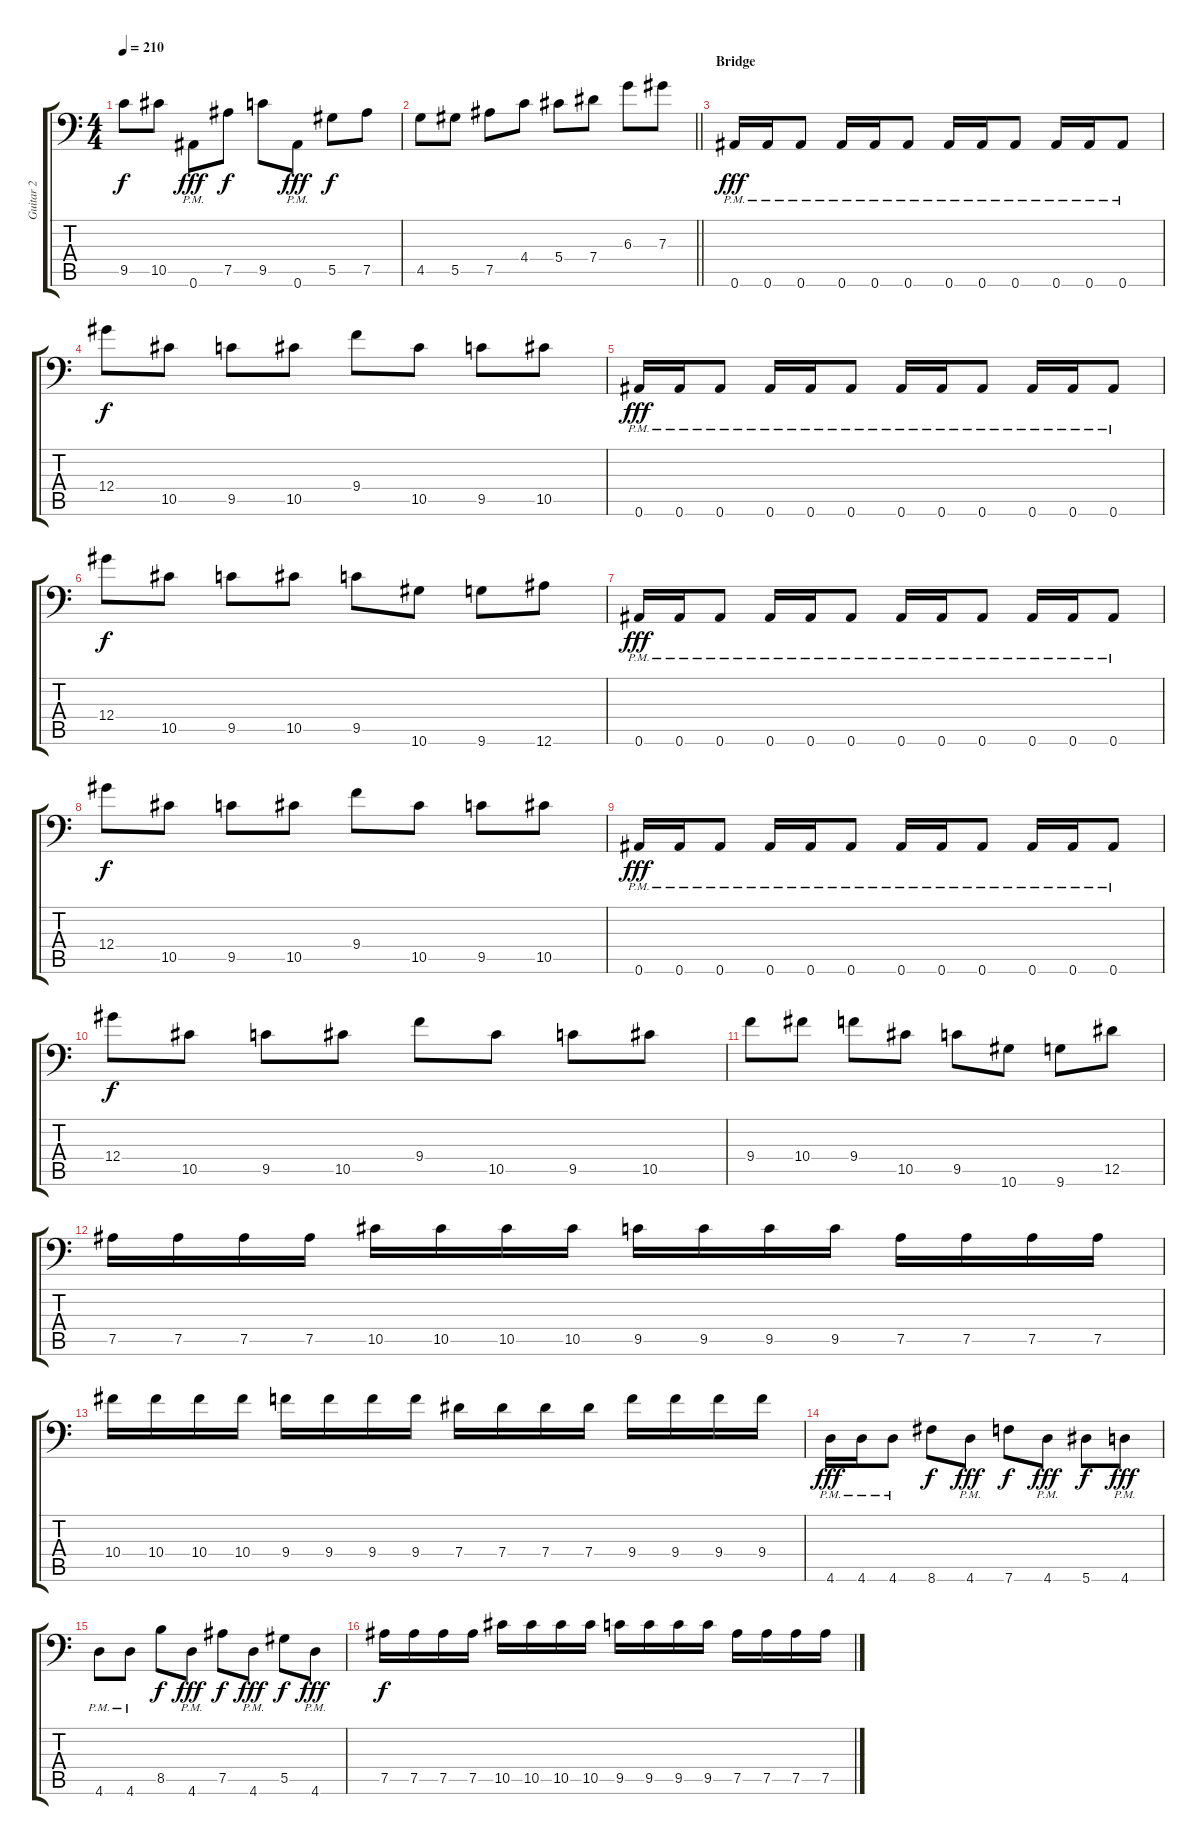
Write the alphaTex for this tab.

\track ("Guitar 2" "Guitar 2") {instrument distortionguitar}
\staff {score tabs}
\tuning (Bb3 F3 Db3 Ab2 Eb2 Bb1) {hide}
\ts (4 4)
\tempo 210
\clef f4
\ks c
9.5.8{dy f} 10.5.8 0.6{pm}.8{dy fff} 7.5.8{dy f} 9.5.8 0.6{pm}.8{dy fff} 5.5.8{dy f} 7.5.8 |
\barLineRight lightlight
4.5.8 5.5.8 7.5.8 4.4.8 5.4.8 7.4.8 6.3.8 7.3.8 |
\section ("" "Bridge")
0.6{pm}.16{dy fff} 0.6{pm}.16 0.6{pm}.8 0.6{pm}.16 0.6{pm}.16 0.6{pm}.8 0.6{pm}.16 0.6{pm}.16 0.6{pm}.8 0.6{pm}.16 0.6{pm}.16 0.6{pm}.8 |
12.4.8{dy f} 10.5.8 9.5.8 10.5.8 9.4.8 10.5.8 9.5.8 10.5.8 |
0.6{pm}.16{dy fff} 0.6{pm}.16 0.6{pm}.8 0.6{pm}.16 0.6{pm}.16 0.6{pm}.8 0.6{pm}.16 0.6{pm}.16 0.6{pm}.8 0.6{pm}.16 0.6{pm}.16 0.6{pm}.8 |
12.4.8{dy f} 10.5.8 9.5.8 10.5.8 9.5.8 10.6.8 9.6.8 12.6.8 |
0.6{pm}.16{dy fff} 0.6{pm}.16 0.6{pm}.8 0.6{pm}.16 0.6{pm}.16 0.6{pm}.8 0.6{pm}.16 0.6{pm}.16 0.6{pm}.8 0.6{pm}.16 0.6{pm}.16 0.6{pm}.8 |
12.4.8{dy f} 10.5.8 9.5.8 10.5.8 9.4.8 10.5.8 9.5.8 10.5.8 |
0.6{pm}.16{dy fff} 0.6{pm}.16 0.6{pm}.8 0.6{pm}.16 0.6{pm}.16 0.6{pm}.8 0.6{pm}.16 0.6{pm}.16 0.6{pm}.8 0.6{pm}.16 0.6{pm}.16 0.6{pm}.8 |
12.4.8{dy f} 10.5.8 9.5.8 10.5.8 9.4.8 10.5.8 9.5.8 10.5.8 |
9.4.8 10.4.8 9.4.8 10.5.8 9.5.8 10.6.8 9.6.8 12.5.8 |
7.5.16 7.5.16 7.5.16 7.5.16 10.5.16 10.5.16 10.5.16 10.5.16 9.5.16 9.5.16 9.5.16 9.5.16 7.5.16 7.5.16 7.5.16 7.5.16 |
10.4.16 10.4.16 10.4.16 10.4.16 9.4.16 9.4.16 9.4.16 9.4.16 7.4.16 7.4.16 7.4.16 7.4.16 9.4.16 9.4.16 9.4.16 9.4.16 |
4.6{pm}.16{dy fff} 4.6{pm}.16 4.6{pm}.8 8.6.8{dy f} 4.6{pm}.8{dy fff} 7.6.8{dy f} 4.6{pm}.8{dy fff} 5.6.8{dy f} 4.6{pm}.8{dy fff} |
4.6{pm}.8 4.6{pm}.8 8.5.8{dy f} 4.6{pm}.8{dy fff} 7.5.8{dy f} 4.6{pm}.8{dy fff} 5.5.8{dy f} 4.6{pm}.8{dy fff} |
7.5.16{dy f} 7.5.16 7.5.16 7.5.16 10.5.16 10.5.16 10.5.16 10.5.16 9.5.16 9.5.16 9.5.16 9.5.16 7.5.16 7.5.16 7.5.16 7.5.16
